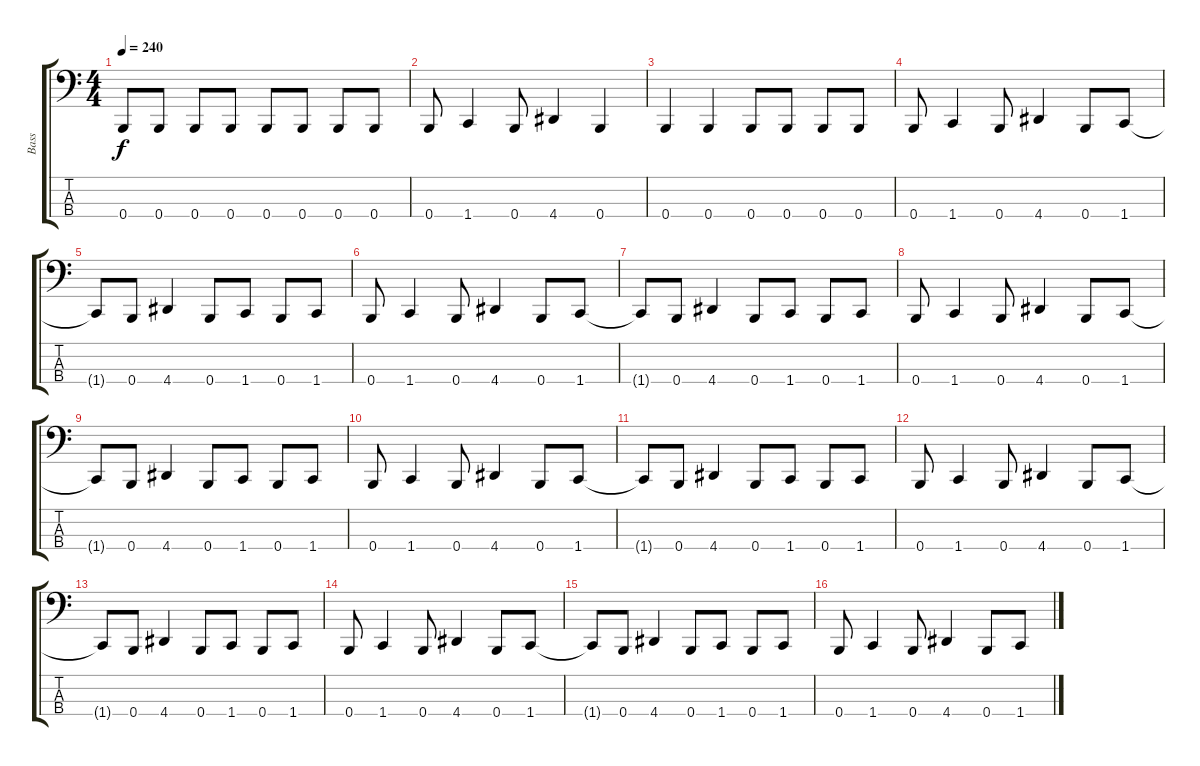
\track ("Bass" "Bass") {instrument electricbasspick}
\staff {score tabs}
\tuning (E2 B1 Gb1 B0) {hide}
\ts (4 4)
\tempo 240
\clef f4
\ks c
0.4{t}.8{dy f} 0.4.8 0.4.8 0.4.8 0.4.8 0.4.8 0.4.8 0.4.8 |
0.4.8 1.4.4 0.4.8 4.4.4 0.4.4 |
0.4.4 0.4.4 0.4.8 0.4.8 0.4.8 0.4.8 |
0.4.8 1.4.4 0.4.8 4.4.4 0.4.8 1.4.8 |
1.4{t}.8 0.4.8 4.4.4 0.4.8 1.4.8 0.4.8 1.4.8 |
0.4.8 1.4.4 0.4.8 4.4.4 0.4.8 1.4.8 |
1.4{t}.8 0.4.8 4.4.4 0.4.8 1.4.8 0.4.8 1.4.8 |
0.4.8 1.4.4 0.4.8 4.4.4 0.4.8 1.4.8 |
1.4{t}.8 0.4.8 4.4.4 0.4.8 1.4.8 0.4.8 1.4.8 |
0.4.8 1.4.4 0.4.8 4.4.4 0.4.8 1.4.8 |
1.4{t}.8 0.4.8 4.4.4 0.4.8 1.4.8 0.4.8 1.4.8 |
0.4.8 1.4.4 0.4.8 4.4.4 0.4.8 1.4.8 |
1.4{t}.8 0.4.8 4.4.4 0.4.8 1.4.8 0.4.8 1.4.8 |
0.4.8 1.4.4 0.4.8 4.4.4 0.4.8 1.4.8 |
1.4{t}.8 0.4.8 4.4.4 0.4.8 1.4.8 0.4.8 1.4.8 |
0.4.8 1.4.4 0.4.8 4.4.4 0.4.8 1.4.8
